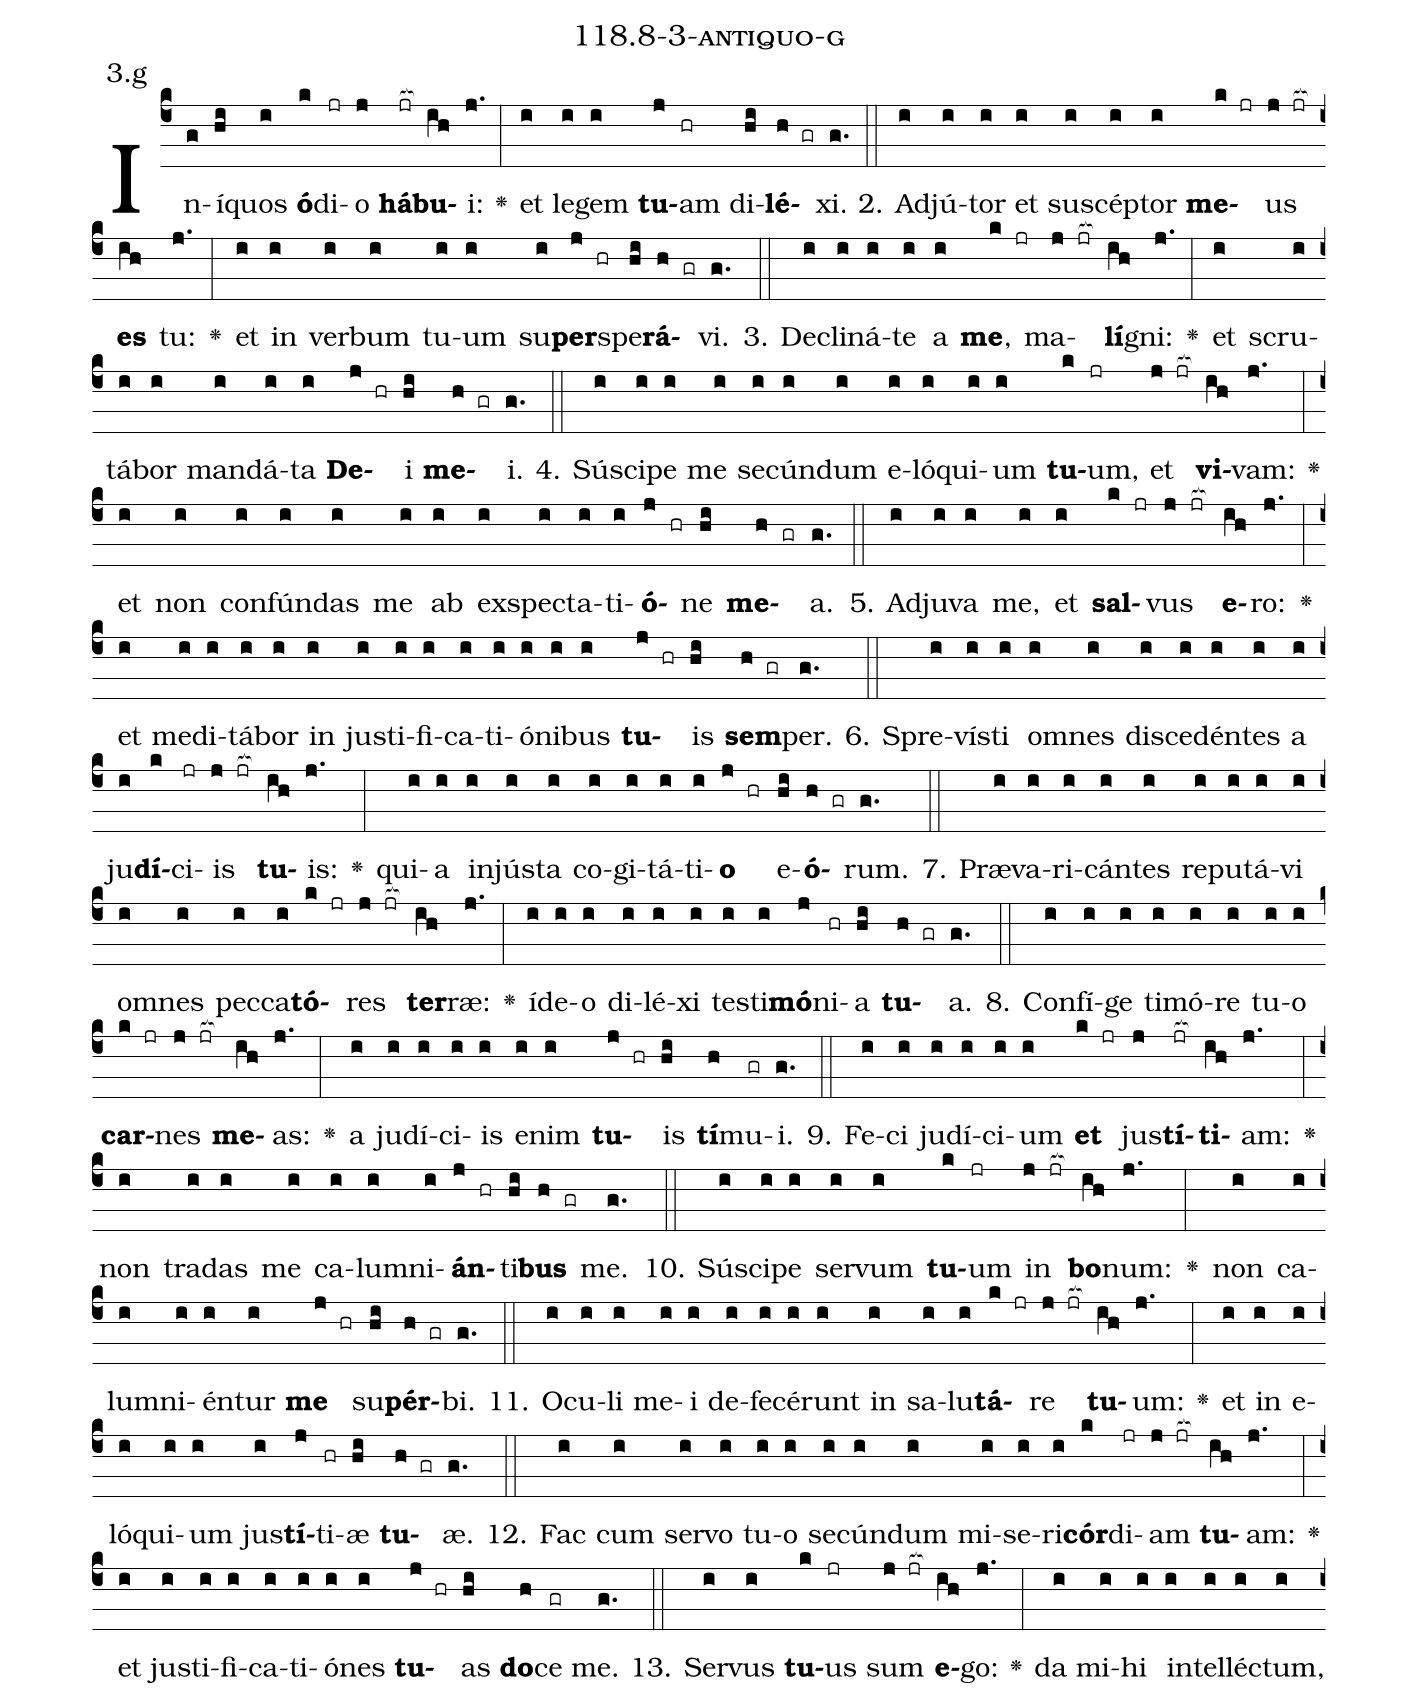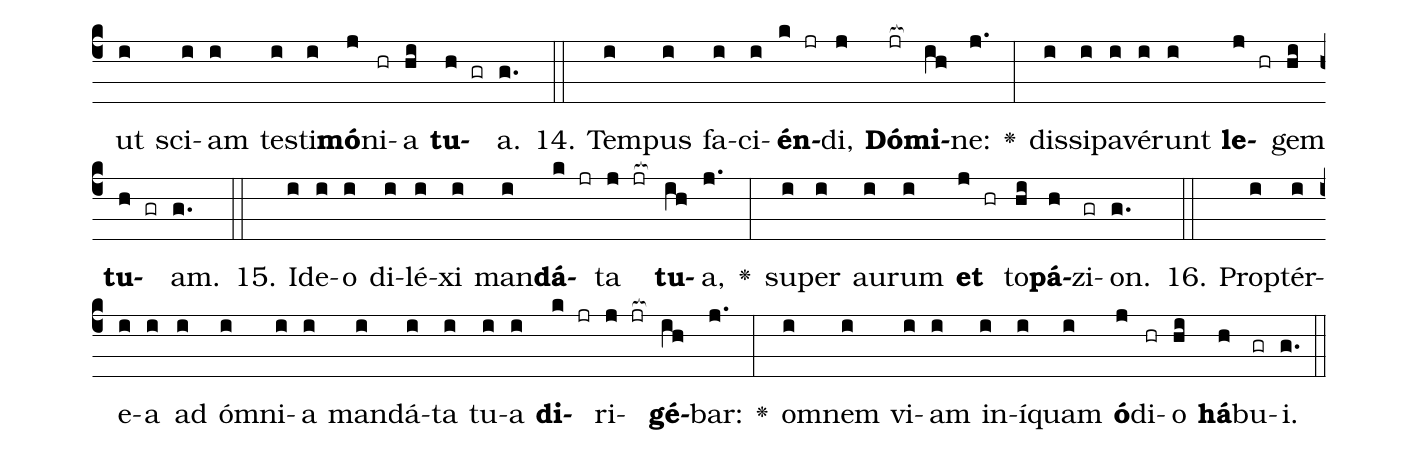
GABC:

name: 118.8-3-antiquo-g;
annotation: 3.g;
%%
(c4)In(g)í(hi)quos(i) <b>ó</b>(k)di(jr)o(j) <b>há</b>(jr[ocb:1{])<b>bu</b>(ih[ocb:0}])i:(j.) <v>\greheightstar</v>(:) et(i) le(i)gem(i) <b>tu</b>(j)am(hr) di(hi)<b>lé</b>(h gr)xi.(g.) (::)
2. Ad(i)jú(i)tor(i) et(i) su(i)scép(i)tor(i) <b>me</b>(k jr)us(j jr[ocb:1{]) <b>es</b>(ih[ocb:0}]) tu:(j.) <v>\greheightstar</v>(:) et(i) in(i) ver(i)bum(i) tu(i)um(i) su(i)<b>per</b>(j hr)spe(hi)<b>rá</b>(h gr)vi.(g.) (::)
3. De(i)cli(i)ná(i)te(i) a(i) <b>me</b>,(k jr) ma(j jr[ocb:1{])<b>lí</b>(ih[ocb:0}])gni:(j.) <v>\greheightstar</v>(:) et(i) scru(i)tá(i)bor(i) man(i)dá(i)ta(i) <b>De</b>(j hr)i(hi) <b>me</b>(h gr)i.(g.) (::)
4. Sú(i)sci(i)pe(i) me(i) se(i)cún(i)dum(i) e(i)ló(i)qui(i)um(i) <b>tu</b>(k)um,(jr) et(j jr[ocb:1{]) <b>vi</b>(ih[ocb:0}])vam:(j.) <v>\greheightstar</v>(:) et(i) non(i) con(i)fún(i)das(i) me(i) ab(i) ex(i)spec(i)ta(i)ti(i)<b>ó</b>(j hr)ne(hi) <b>me</b>(h gr)a.(g.) (::)
5. Ad(i)ju(i)va(i) me,(i) et(i) <b>sal</b>(k jr)vus(j jr[ocb:1{]) <b>e</b>(ih[ocb:0}])ro:(j.) <v>\greheightstar</v>(:) et(i) me(i)di(i)tá(i)bor(i) in(i) jus(i)ti(i)fi(i)ca(i)ti(i)ó(i)ni(i)bus(i) <b>tu</b>(j hr)is(hi) <b>sem</b>(h gr)per.(g.) (::)
6. Spre(i)vís(i)ti(i) om(i)nes(i) di(i)sce(i)dén(i)tes(i) a(i) ju(i)<b>dí</b>(k)ci(jr)is(j jr[ocb:1{]) <b>tu</b>(ih[ocb:0}])is:(j.) <v>\greheightstar</v>(:) qui(i)a(i) in(i)jús(i)ta(i) co(i)gi(i)tá(i)ti(i)<b>o</b>(j hr) e(hi)<b>ó</b>(h gr)rum.(g.) (::)
7. Præ(i)va(i)ri(i)cán(i)tes(i) re(i)pu(i)tá(i)vi(i) om(i)nes(i) pec(i)ca(i)<b>tó</b>(k jr)res(j jr[ocb:1{]) <b>ter</b>(ih[ocb:0}])ræ:(j.) <v>\greheightstar</v>(:) íd(i)e(i)o(i) di(i)lé(i)xi(i) tes(i)ti(i)<b>mó</b>(j)ni(hr)a(hi) <b>tu</b>(h gr)a.(g.) (::)
8. Con(i)fí(i)ge(i) ti(i)mó(i)re(i) tu(i)o(i) <b>car</b>(k jr)nes(j jr[ocb:1{]) <b>me</b>(ih[ocb:0}])as:(j.) <v>\greheightstar</v>(:) a(i) ju(i)dí(i)ci(i)is(i) e(i)nim(i) <b>tu</b>(j hr)is(hi) <b>tí</b>(h)mu(gr)i.(g.) (::)
9. Fe(i)ci(i) ju(i)dí(i)ci(i)um(i) <b>et</b>(k jr) jus(j)<b>tí</b>(jr[ocb:1{])<b>ti</b>(ih[ocb:0}])am:(j.) <v>\greheightstar</v>(:) non(i) tra(i)das(i) me(i) ca(i)lum(i)ni(i)<b>án</b>(j hr)ti(hi)<b>bus</b>(h gr) me.(g.) (::)
10. Sú(i)sci(i)pe(i) ser(i)vum(i) <b>tu</b>(k)um(jr) in(j jr[ocb:1{]) <b>bo</b>(ih[ocb:0}])num:(j.) <v>\greheightstar</v>(:) non(i) ca(i)lum(i)ni(i)én(i)tur(i) <b>me</b>(j hr) su(hi)<b>pér</b>(h gr)bi.(g.) (::)
11. O(i)cu(i)li(i) me(i)i(i) de(i)fe(i)cé(i)runt(i) in(i) sa(i)lu(i)<b>tá</b>(k jr)re(j jr[ocb:1{]) <b>tu</b>(ih[ocb:0}])um:(j.) <v>\greheightstar</v>(:) et(i) in(i) e(i)ló(i)qui(i)um(i) jus(i)<b>tí</b>(j)ti(hr)æ(hi) <b>tu</b>(h gr)æ.(g.) (::)
12. Fac(i) cum(i) ser(i)vo(i) tu(i)o(i) se(i)cún(i)dum(i) mi(i)se(i)ri(i)<b>cór</b>(k)di(jr)am(j jr[ocb:1{]) <b>tu</b>(ih[ocb:0}])am:(j.) <v>\greheightstar</v>(:) et(i) jus(i)ti(i)fi(i)ca(i)ti(i)ó(i)nes(i) <b>tu</b>(j hr)as(hi) <b>do</b>(h)ce(gr) me.(g.) (::)
13. Ser(i)vus(i) <b>tu</b>(k)us(jr) sum(j jr[ocb:1{]) <b>e</b>(ih[ocb:0}])go:(j.) <v>\greheightstar</v>(:) da(i) mi(i)hi(i) in(i)tel(i)léc(i)tum,(i) ut(i) sci(i)am(i) tes(i)ti(i)<b>mó</b>(j)ni(hr)a(hi) <b>tu</b>(h gr)a.(g.) (::)
14. Tem(i)pus(i) fa(i)ci(i)<b>én</b>(k jr)di,(j) <b>Dó</b>(jr[ocb:1{])<b>mi</b>(ih[ocb:0}])ne:(j.) <v>\greheightstar</v>(:) dis(i)si(i)pa(i)vé(i)runt(i) <b>le</b>(j hr)gem(hi) <b>tu</b>(h gr)am.(g.) (::)
15. Id(i)e(i)o(i) di(i)lé(i)xi(i) man(i)<b>dá</b>(k jr)ta(j jr[ocb:1{]) <b>tu</b>(ih[ocb:0}])a,(j.) <v>\greheightstar</v>(:) su(i)per(i) au(i)rum(i) <b>et</b>(j hr) to(hi)<b>pá</b>(h)zi(gr)on.(g.) (::)
16. Prop(i)tér(i)e(i)a(i) ad(i) óm(i)ni(i)a(i) man(i)dá(i)ta(i) tu(i)a(i) <b>di</b>(k jr)ri(j jr[ocb:1{])<b>gé</b>(ih[ocb:0}])bar:(j.) <v>\greheightstar</v>(:) om(i)nem(i) vi(i)am(i) in(i)í(i)quam(i) <b>ó</b>(j)di(hr)o(hi) <b>há</b>(h)bu(gr)i.(g.) (::)
